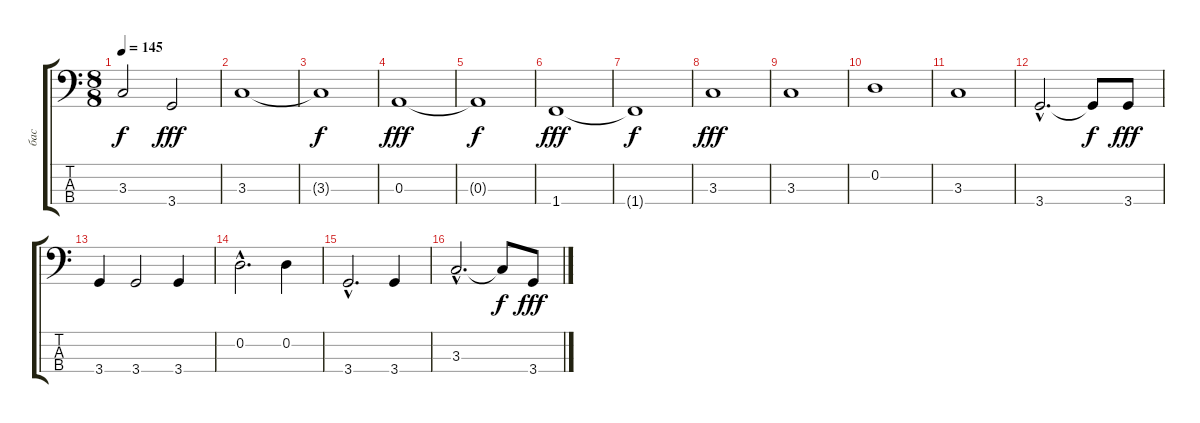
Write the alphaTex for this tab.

\track ("бас" "бас") {instrument fretlessbass}
\staff {score tabs}
\tuning (G2 D2 A1 E1) {hide}
\ts (8 8)
\tempo 145
\clef f4
\ks c
3.3{t}.2{dy f} 3.4.2{dy fff} |
3.3.1 |
3.3{t}.1{dy f} |
0.3.1{dy fff} |
0.3{t}.1{dy f} |
1.4.1{dy fff} |
1.4{t}.1{dy f} |
3.3.1{dy fff} |
3.3.1 |
0.2.1 |
3.3.1 |
3.4{hac}.2{d} 3.4{t}.8{dy f} 3.4.8{dy fff} |
3.4.4 3.4.2 3.4.4 |
0.2{hac}.2{d} 0.2.4 |
3.4{hac}.2{d} 3.4.4 |
3.3{hac}.2{d} 3.3{t}.8{dy f} 3.4.8{dy fff}
